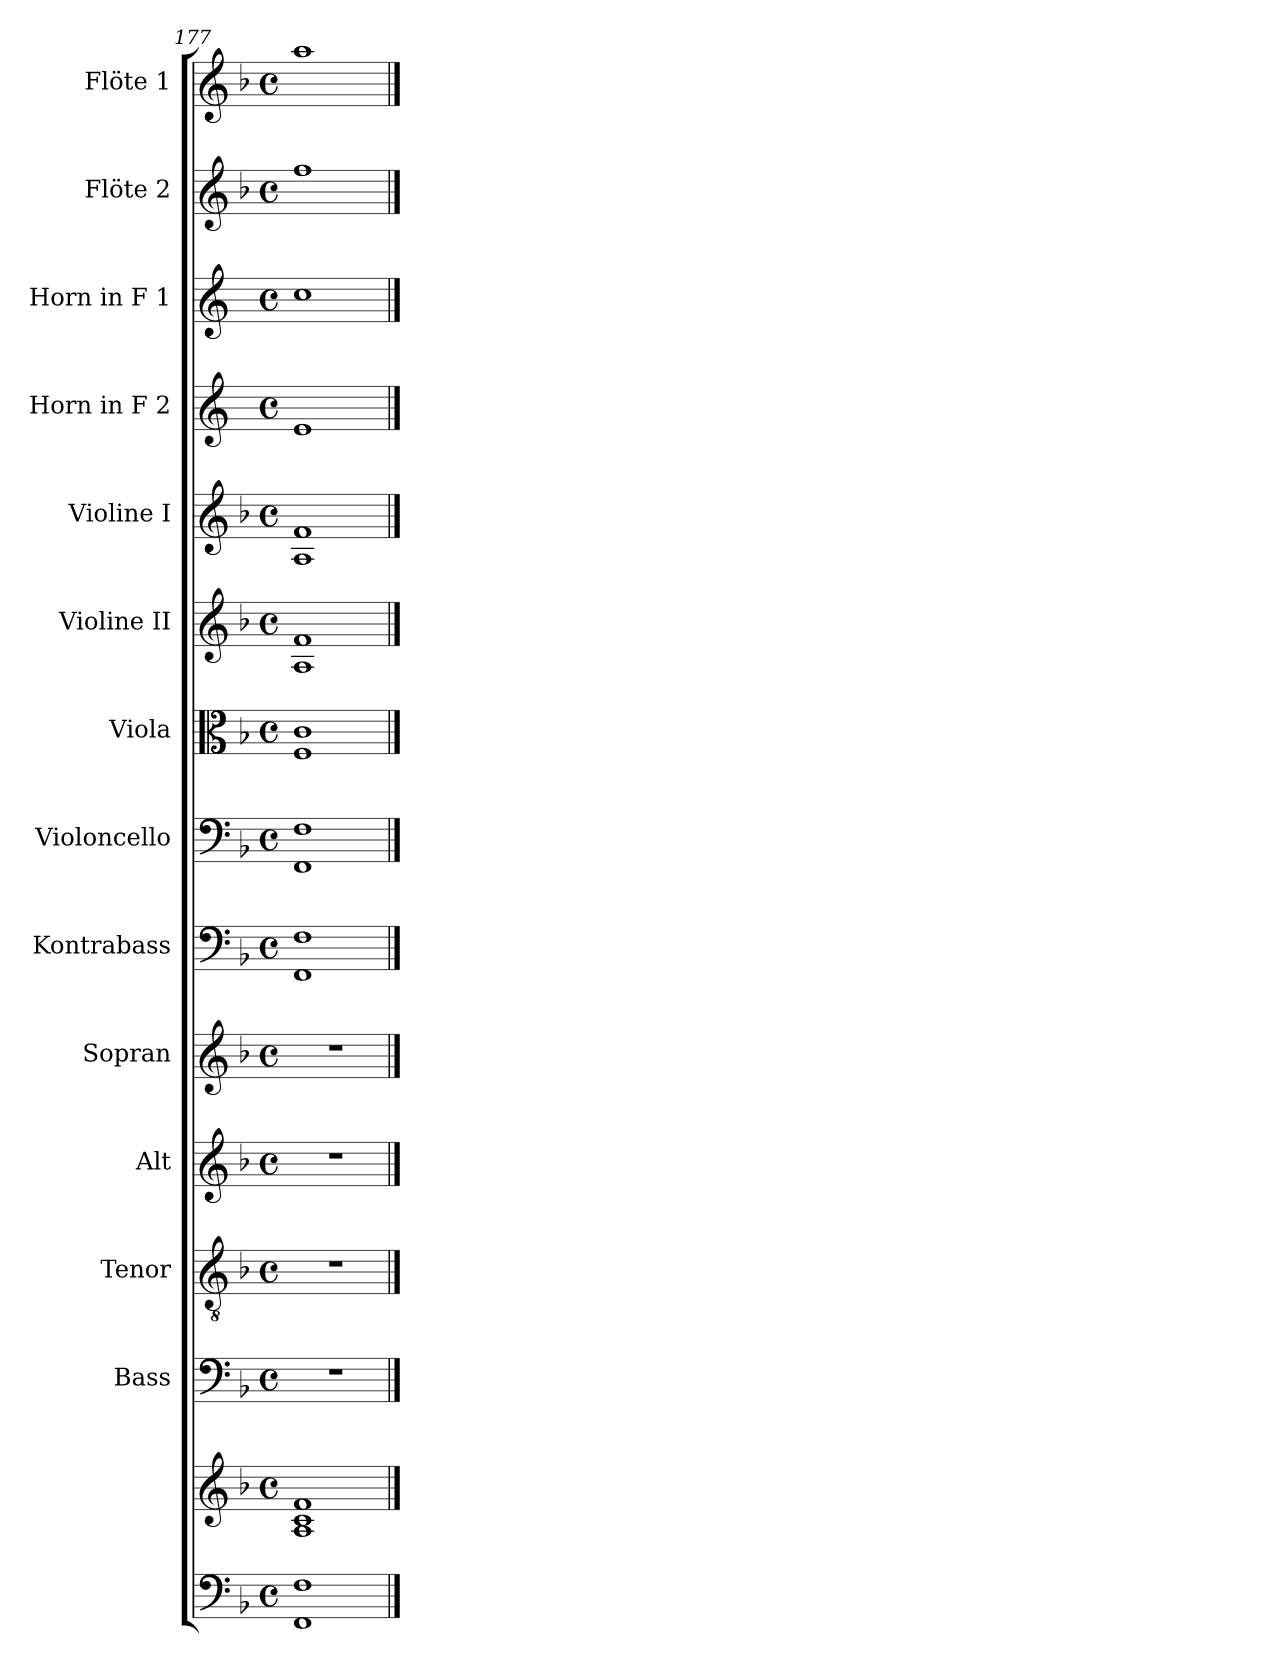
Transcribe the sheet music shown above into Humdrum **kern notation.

**kern	**kern	**kern	**kern	**kern	**kern	**kern	**kern	**kern	**kern	**kern	**kern	**kern	**kern	**kern
*part14	*part14	*part13	*part12	*part11	*part10	*part9	*part8	*part7	*part6	*part5	*part4	*part3	*part2	*part1
*staff15	*staff14	*staff13	*staff12	*staff11	*staff10	*staff9	*staff8	*staff7	*staff6	*staff5	*staff4	*staff3	*staff2	*staff1
*	*	*I"Bass	*I"Tenor	*I"Alt	*I"Sopran	*I"Kontrabass	*I"Violoncello	*I"Viola	*I"Violine II	*I"Violine I	*I"Horn in F 2	*I"Horn in F 1	*I"Flöte 2	*I"Flöte 1
*	*	*I'B.	*I'T.	*I'A.	*I'S.	*I'Kb.	*I'Vc.	*I'Vla.	*I'Vl. II	*I'Vl. I	*	*	*I'Fl. 2	*I'Fl. 1
*clefF4	*clefG2	*clefF4	*clefGv2	*clefG2	*clefG2	*clefF4	*clefF4	*clefC3	*clefG2	*clefG2	*clefG2	*clefG2	*clefG2	*clefG2
*	*	*	*	*	*	*ITrd7c12	*	*	*	*	*ITrd4c7	*ITrd4c7	*	*
*k[b-]	*k[b-]	*k[b-]	*k[b-]	*k[b-]	*k[b-]	*k[b-]	*k[b-]	*k[b-]	*k[b-]	*k[b-]	*k[b-]	*k[b-]	*k[b-]	*k[b-]
*F:	*F:	*F:	*F:	*F:	*F:	*F:	*F:	*F:	*F:	*F:	*F:	*F:	*F:	*F:
*M4/4	*M4/4	*M4/4	*M4/4	*M4/4	*M4/4	*M4/4	*M4/4	*M4/4	*M4/4	*M4/4	*M4/4	*M4/4	*M4/4	*M4/4
*met(c)	*met(c)	*met(c)	*met(c)	*met(c)	*met(c)	*met(c)	*met(c)	*met(c)	*met(c)	*met(c)	*met(c)	*met(c)	*met(c)	*met(c)
=177	=177	=177	=177	=177	=177	=177	=177	=177	=177	=177	=177	=177	=177	=177
1FF 1F	1A 1c 1f	1r	1r	1r	1r	1FFF 1FF	1FF 1F	1F 1c	1A 1f	1A 1f	1A	1f	1ff	1aa
==	==	==	==	==	==	==	==	==	==	==	==	==	==	==
*-	*-	*-	*-	*-	*-	*-	*-	*-	*-	*-	*-	*-	*-	*-
